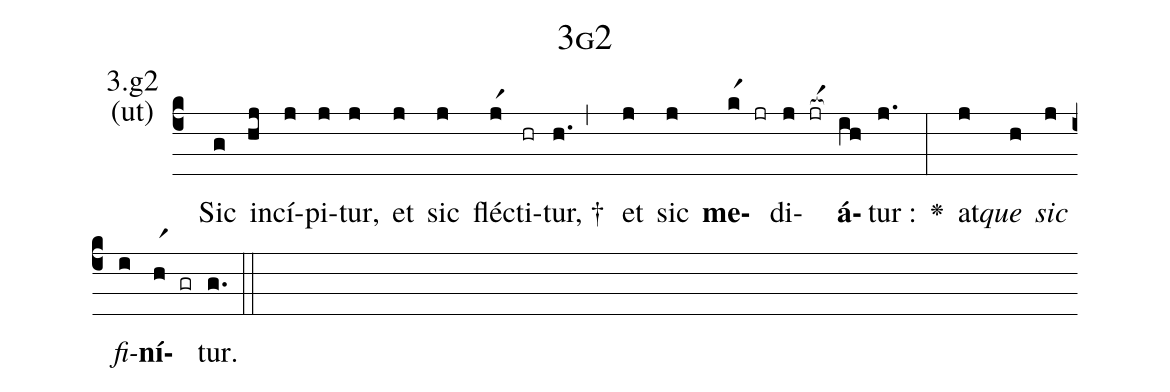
name: 3g2;
annotation: 3.g2;
annotation: (ut);
%%
(c4) ~() Sic(g) in(hj)cí(j)pi(j)tur,(j) et(j) sic(j) fléc(jr1)ti(hr)tur, †(h.,) et(j) sic(j) <b>me</b>(kr1 jr)di(j jr[ocba:1{])<b>á</b>(ih[ocba:0}])tur :(j.) <v>\greheightstar</v>(:) at(j)<i>que</i>(h) <i>sic</i>(j) <i>fi</i>(i)<b>ní</b>(hr1 gr)tur.(g.) (::)


%E(j) u(h) o(j) u(i) a(h) e.(g.) (::)
